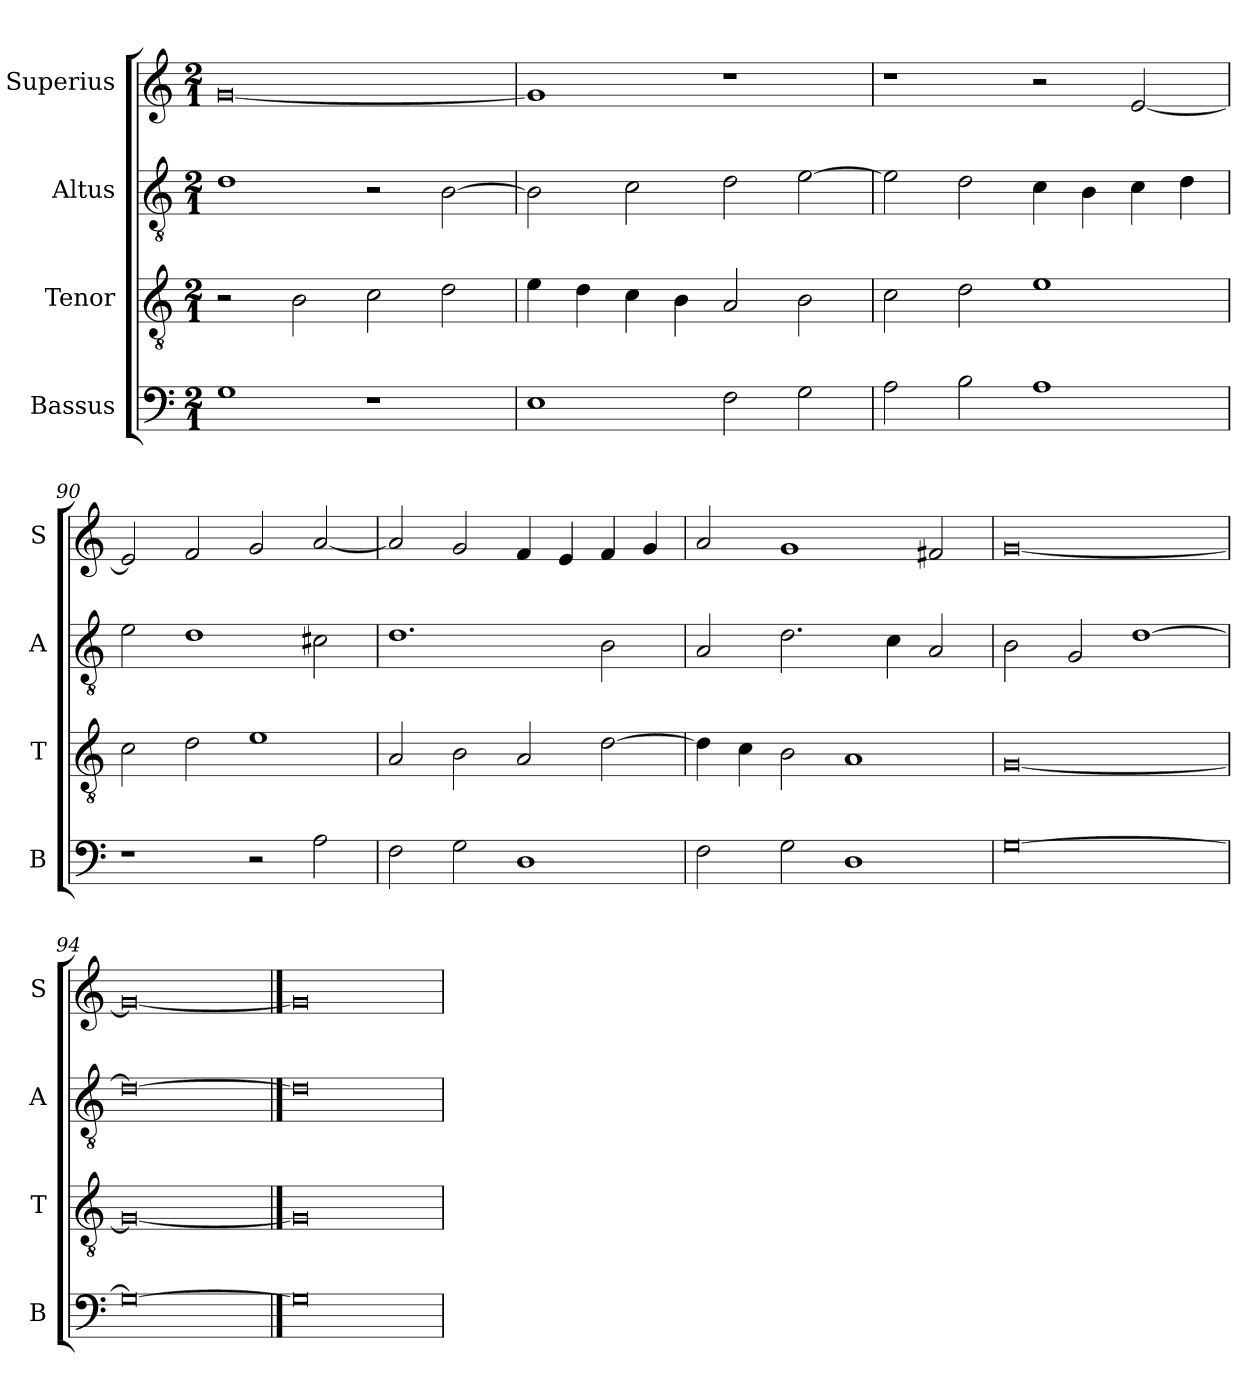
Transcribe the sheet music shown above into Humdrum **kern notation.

**kern	**kern	**kern	**kern
*part4	*part3	*part2	*part1
*staff4	*staff3	*staff2	*staff1
*I"Bassus	*I"Tenor	*I"Altus	*I"Superius
*I'B	*I'T	*I'A	*I'S
*clefF4	*clefGv2	*clefGv2	*clefG2
*k[]	*k[]	*k[]	*k[]
*C:	*C:	*C:	*C:
*M2/1	*M2/1	*M2/1	*M2/1
=	=	=	=
1G	2r	1d	[0g
.	2B	.	.
1r	2c	2r	.
.	2d	[2B	.
=88	=88	=88	=88
1E	4e	2B]	1g]
.	4d	.	.
.	4c	2c	.
.	4B	.	.
2F	2A	2d	1r
2G	2B	[2e	.
=89	=89	=89	=89
2A	2c	2e]	1r
2B	2d	2d	.
1A	1e	4c	2r
.	.	4B	.
.	.	4c	[2e
.	.	4d	.
=90	=90	=90	=90
1r	2c	2e	2e]
.	2d	1d	2f
2r	1e	.	2g
2A	.	2c#X	[2a
=91	=91	=91	=91
2F	2A	1.d	2a]
2G	2B	.	2g
1D	2A	.	4f
.	.	.	4e
.	[2d	2B	4f
.	.	.	4g
=92	=92	=92	=92
2F	4d]	2A	2a
.	4c	.	.
2G	2B	2.d	1g
1D	1A	.	.
.	.	4c	.
.	.	2A	2f#X
=93	=93	=93	=93
[0G	[0G	2B	[0g
.	.	2G	.
.	.	[1d	.
=94	=94	=94	=94
0G_	0G_	0d_	0g_
==95	==95	==95	==95
0G]	0G]	0d]	0g]
=	=	=	=
*-	*-	*-	*-
